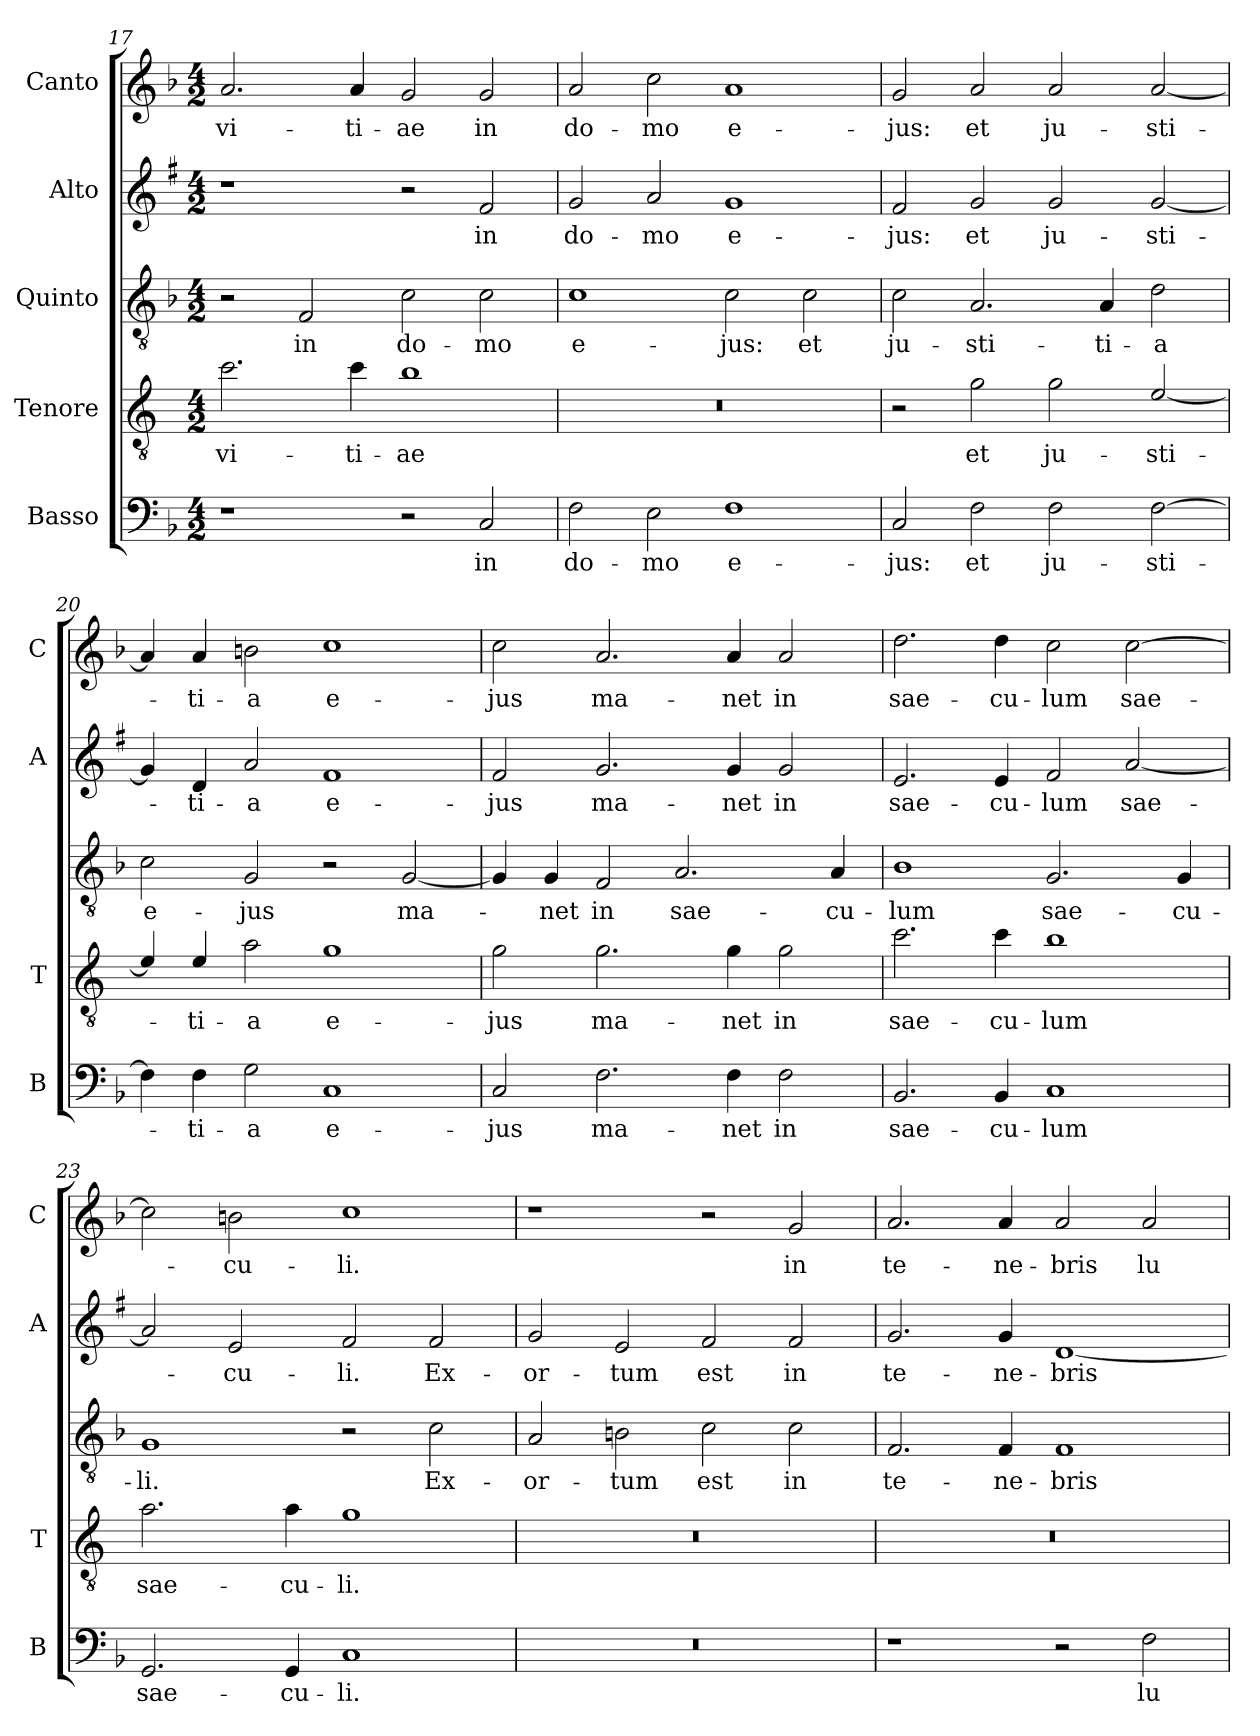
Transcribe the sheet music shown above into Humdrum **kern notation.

**kern	**text	**kern	**text	**kern	**text	**kern	**text	**kern	**text
*part5	*part5	*part4	*part4	*part3	*part3	*part2	*part2	*part1	*part1
*staff5	*staff5	*staff4	*staff4	*staff3	*staff3	*staff2	*staff2	*staff1	*staff1
*I"Basso	*	*I"Tenore	*	*I"Quinto	*	*I"Alto	*	*I"Canto	*
*I'B	*	*I'T	*	*	*	*I'A	*	*I'C	*
*clefF4	*	*clefGv2	*	*clefGv2	*	*clefG2	*	*clefG2	*
*	*	*ITrd4c7	*	*	*	*ITrd1c2	*	*	*
*k[b-]	*	*k[b-]	*	*k[b-]	*	*k[b-]	*	*k[b-]	*
*F:	*	*F:	*	*F:	*	*F:	*	*F:	*
*M4/2	*	*M4/2	*	*M4/2	*	*M4/2	*	*M4/2	*
=17	=17	=17	=17	=17	=17	=17	=17	=17	=17
!	!	!	!LO:LY:b	!	!	!	!	!	!LO:LY:b
1r	.	2.f\	-vi-	2r	.	1r	.	2.a/	-vi-
!	!	!	!	!	!LO:LY:b	!	!	!	!
.	.	.	.	2F/	in	.	.	.	.
!	!	!	!LO:LY:b	!	!	!	!	!	!LO:LY:b
.	.	4f\	-ti-	.	.	.	.	4a/	-ti-
!	!	!	!LO:LY:b	!	!LO:LY:b	!	!	!	!LO:LY:b
2r	.	1e	-ae	2c\	do-	2r	.	2g/	-ae
!	!LO:LY:b	!	!	!	!LO:LY:b	!	!LO:LY:b	!	!LO:LY:b
2C/	in	.	.	2c\	-mo	2e/	in	2g/	in
=18	=18	=18	=18	=18	=18	=18	=18	=18	=18
!	!LO:LY:b	!	!	!	!LO:LY:b	!	!LO:LY:b	!	!LO:LY:b
2F\	do-	0r	.	1c	e-	2f/	do-	2a/	do-
!	!LO:LY:b	!	!	!	!	!	!LO:LY:b	!	!LO:LY:b
2E\	-mo	.	.	.	.	2g/	-mo	2cc\	-mo
!	!LO:LY:b	!	!	!	!LO:LY:b	!	!LO:LY:b	!	!LO:LY:b
1F	e-	.	.	2c\	-jus:	1f	e-	1a	e-
!	!	!	!	!	!LO:LY:b	!	!	!	!
.	.	.	.	2c\	et	.	.	.	.
=19	=19	=19	=19	=19	=19	=19	=19	=19	=19
!	!LO:LY:b	!	!	!	!LO:LY:b	!	!LO:LY:b	!	!LO:LY:b
2C/	-jus:	2r	.	2c\	ju-	2e/	-jus:	2g/	-jus:
!	!LO:LY:b	!	!LO:LY:b	!	!LO:LY:b	!	!LO:LY:b	!	!LO:LY:b
2F\	et	2c\	et	2.A/	-sti-	2f/	et	2a/	et
!	!LO:LY:b	!	!LO:LY:b	!	!	!	!LO:LY:b	!	!LO:LY:b
2F\	ju-	2c\	ju-	.	.	2f/	ju-	2a/	ju-
!	!	!	!	!	!LO:LY:b	!	!	!	!
.	.	.	.	4A/	-ti-	.	.	.	.
!	!LO:LY:b	!	!LO:LY:b	!	!LO:LY:b	!	!LO:LY:b	!	!LO:LY:b
[2F\	-sti-	[2A/	-sti-	2d\	-a	[2f/	-sti-	[2a/	-sti-
!!LO:LB:g=z
=20	=20	=20	=20	=20	=20	=20	=20	=20	=20
!	!	!	!	!	!LO:LY:b	!	!	!	!
4F\]	.	4A/]	.	2c\	e-	4f/]	.	4a/]	.
!	!LO:LY:b	!	!LO:LY:b	!	!	!	!LO:LY:b	!	!LO:LY:b
4F\	-ti-	4A/	-ti-	.	.	4c/	-ti-	4a/	-ti-
!	!LO:LY:b	!	!LO:LY:b	!	!LO:LY:b	!	!LO:LY:b	!	!LO:LY:b
2G\	-a	2d\	-a	2G/	-jus	2g/	-a	2bn\	-a
!	!LO:LY:b	!	!LO:LY:b	!	!	!	!LO:LY:b	!	!LO:LY:b
1C	e-	1c	e-	2r	.	1e	e-	1cc	e-
!	!	!	!	!	!LO:LY:b	!	!	!	!
.	.	.	.	[2G/	ma-	.	.	.	.
=21	=21	=21	=21	=21	=21	=21	=21	=21	=21
!	!LO:LY:b	!	!LO:LY:b	!	!	!	!LO:LY:b	!	!LO:LY:b
2C/	-jus	2c\	-jus	4G/]	.	2e/	-jus	2cc\	-jus
!	!	!	!	!	!LO:LY:b	!	!	!	!
.	.	.	.	4G/	-net	.	.	.	.
!	!LO:LY:b	!	!LO:LY:b	!	!LO:LY:b	!	!LO:LY:b	!	!LO:LY:b
2.F\	ma-	2.c\	ma-	2F/	in	2.f/	ma-	2.a/	ma-
!	!	!	!	!	!LO:LY:b	!	!	!	!
.	.	.	.	2.A/	sae-	.	.	.	.
!	!LO:LY:b	!	!LO:LY:b	!	!	!	!LO:LY:b	!	!LO:LY:b
4F\	-net	4c\	-net	.	.	4f/	-net	4a/	-net
!	!LO:LY:b	!	!LO:LY:b	!	!	!	!LO:LY:b	!	!LO:LY:b
2F\	in	2c\	in	.	.	2f/	in	2a/	in
!	!	!	!	!	!LO:LY:b	!	!	!	!
.	.	.	.	4A/	-cu-	.	.	.	.
=22	=22	=22	=22	=22	=22	=22	=22	=22	=22
!	!LO:LY:b	!	!LO:LY:b	!	!LO:LY:b	!	!LO:LY:b	!	!LO:LY:b
2.BB-/	sae-	2.f\	sae-	1B-	-lum	2.d/	sae-	2.dd\	sae-
!	!LO:LY:b	!	!LO:LY:b	!	!	!	!LO:LY:b	!	!LO:LY:b
4BB-/	-cu-	4f\	-cu-	.	.	4d/	-cu-	4dd\	-cu-
!	!LO:LY:b	!	!LO:LY:b	!	!LO:LY:b	!	!LO:LY:b	!	!LO:LY:b
1C	-lum	1e	-lum	2.G/	sae-	2e/	-lum	2cc\	-lum
!	!	!	!	!	!	!	!LO:LY:b	!	!LO:LY:b
.	.	.	.	.	.	[2g/	sae-	[2cc\	sae-
!	!	!	!	!	!LO:LY:b	!	!	!	!
.	.	.	.	4G/	-cu-	.	.	.	.
=23	=23	=23	=23	=23	=23	=23	=23	=23	=23
!	!LO:LY:b	!	!LO:LY:b	!	!LO:LY:b	!	!	!	!
2.GG/	sae-	2.d\	sae-	1G	-li.	2g/]	.	2cc\]	.
!	!	!	!	!	!	!	!LO:LY:b	!	!LO:LY:b
.	.	.	.	.	.	2d/	-cu-	2bn\	-cu-
!	!LO:LY:b	!	!LO:LY:b	!	!	!	!	!	!
4GG/	-cu-	4d\	-cu-	.	.	.	.	.	.
!	!LO:LY:b	!	!LO:LY:b	!	!	!	!LO:LY:b	!	!LO:LY:b
1C	-li.	1c	-li.	2r	.	2e/	-li.	1cc	-li.
!	!	!	!	!	!LO:LY:b	!	!LO:LY:b	!	!
.	.	.	.	2c\	Ex-	2e/	Ex-	.	.
=24	=24	=24	=24	=24	=24	=24	=24	=24	=24
!	!	!	!	!	!LO:LY:b	!	!LO:LY:b	!	!
0r	.	0r	.	2A/	-or-	2f/	-or-	1r	.
!	!	!	!	!	!LO:LY:b	!	!LO:LY:b	!	!
.	.	.	.	2Bn\	-tum	2d/	-tum	.	.
!	!	!	!	!	!LO:LY:b	!	!LO:LY:b	!	!
.	.	.	.	2c\	est	2e/	est	2r	.
!	!	!	!	!	!LO:LY:b	!	!LO:LY:b	!	!LO:LY:b
.	.	.	.	2c\	in	2e/	in	2g/	in
!!LO:LB:g=z
=25	=25	=25	=25	=25	=25	=25	=25	=25	=25
!	!	!	!	!	!LO:LY:b	!	!LO:LY:b	!	!LO:LY:b
1r	.	0r	.	2.F/	te-	2.f/	te-	2.a/	te-
!	!	!	!	!	!LO:LY:b	!	!LO:LY:b	!	!LO:LY:b
.	.	.	.	4F/	-ne-	4f/	-ne-	4a/	-ne-
!	!	!	!	!	!LO:LY:b	!	!LO:LY:b	!	!LO:LY:b
2r	.	.	.	1F	-bris	[1c	-bris	2a/	-bris
!	!LO:LY:b	!	!	!	!	!	!	!	!LO:LY:b
2F\	lu-	.	.	.	.	.	.	2a/	lu-
=	=	=	=	=	=	=	=	=	=
*-	*-	*-	*-	*-	*-	*-	*-	*-	*-
